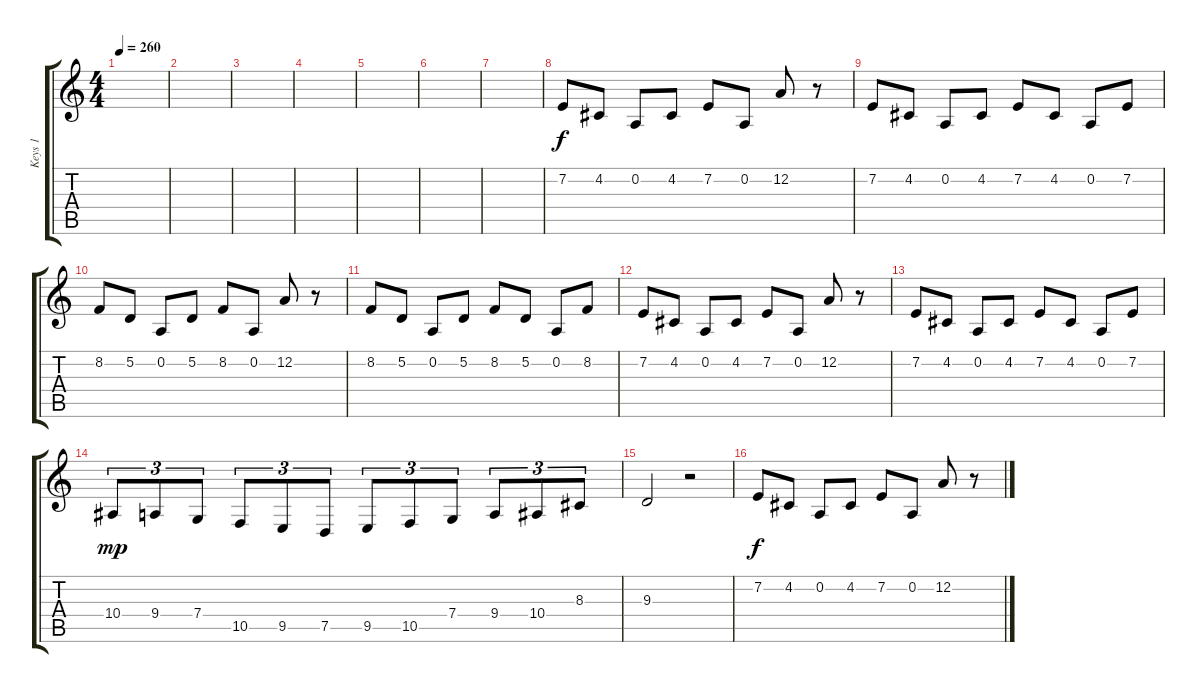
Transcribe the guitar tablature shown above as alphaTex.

\track ("Keys 1" "Keys 1") {instrument electricgrandpiano}
\staff {score tabs}
\tuning (D4 A3 F3 C3 G2 C2) {hide}
\ts (4 4)
\tempo 260
\clef g2
\ks c
|
|
|
|
|
|
|
7.2.8 4.2.8 0.2.8 4.2.8 7.2.8 0.2.8 12.2.8 r.8 |
7.2.8 4.2.8 0.2.8 4.2.8 7.2.8 4.2.8 0.2.8 7.2.8 |
8.2.8 5.2.8 0.2.8 5.2.8 8.2.8 0.2.8 12.2.8 r.8 |
8.2.8 5.2.8 0.2.8 5.2.8 8.2.8 5.2.8 0.2.8 8.2.8 |
7.2.8 4.2.8 0.2.8 4.2.8 7.2.8 0.2.8 12.2.8 r.8 |
7.2.8 4.2.8 0.2.8 4.2.8 7.2.8 4.2.8 0.2.8 7.2.8 |
10.4.8{tu (3 2) dy mp} 9.4.8{tu (3 2)} 7.4.8{tu (3 2)} 10.5.8{tu (3 2)} 9.5.8{tu (3 2)} 7.5.8{tu (3 2)} 9.5.8{tu (3 2)} 10.5.8{tu (3 2)} 7.4.8{tu (3 2)} 9.4.8{tu (3 2)} 10.4.8{tu (3 2)} 8.3.8{tu (3 2)} |
9.3.2 r.2 |
7.2.8{dy f} 4.2.8 0.2.8 4.2.8 7.2.8 0.2.8 12.2.8 r.8
